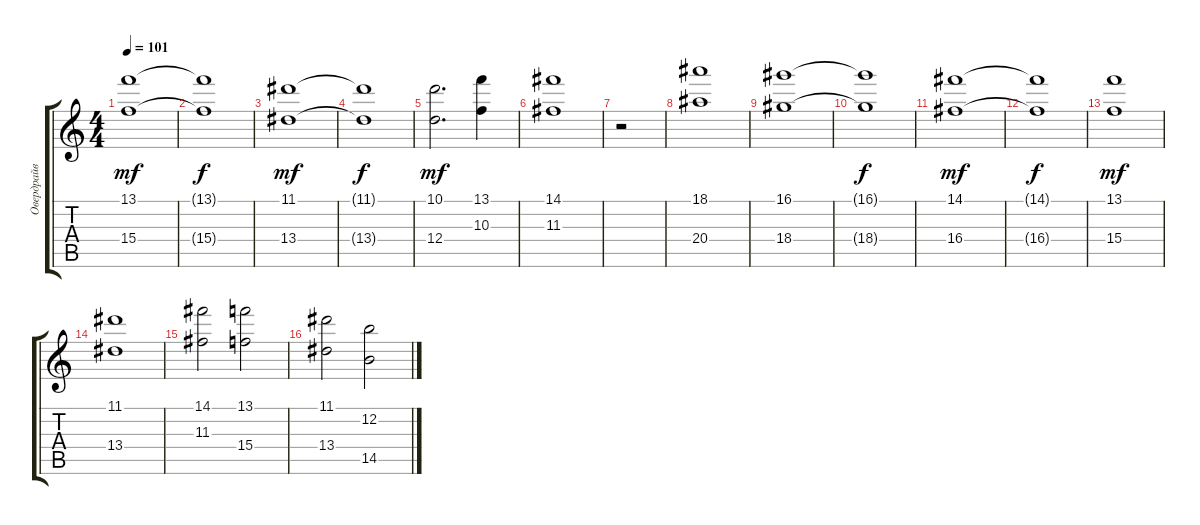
\track ("Овердрайв 1" "Овердрайв ") {instrument overdrivenguitar}
\staff {score tabs}
\tuning (E4 B3 G3 D3 A2 E2) {hide}
\ts (4 4)
\tempo 101
\clef g2
\ks c
(13.1 15.4).1{dy mf} |
(13.1{t} 15.4{t}).1{dy f} |
(11.1 13.4).1{dy mf} |
(11.1{t} 13.4{t}).1{dy f} |
(10.1 12.4).2{d dy mf} (13.1 10.3).4 |
(14.1 11.3).1 |
r.2 |
(18.1 20.4).1 |
(16.1 18.4).1 |
(16.1{t} 18.4{t}).1{dy f} |
(14.1 16.4).1{dy mf} |
(14.1{t} 16.4{t}).1{dy f} |
(13.1 15.4).1{dy mf} |
(11.1 13.4).1 |
(14.1 11.3).2 (13.1 15.4).2 |
(11.1 13.4).2 (12.2 14.5).2
